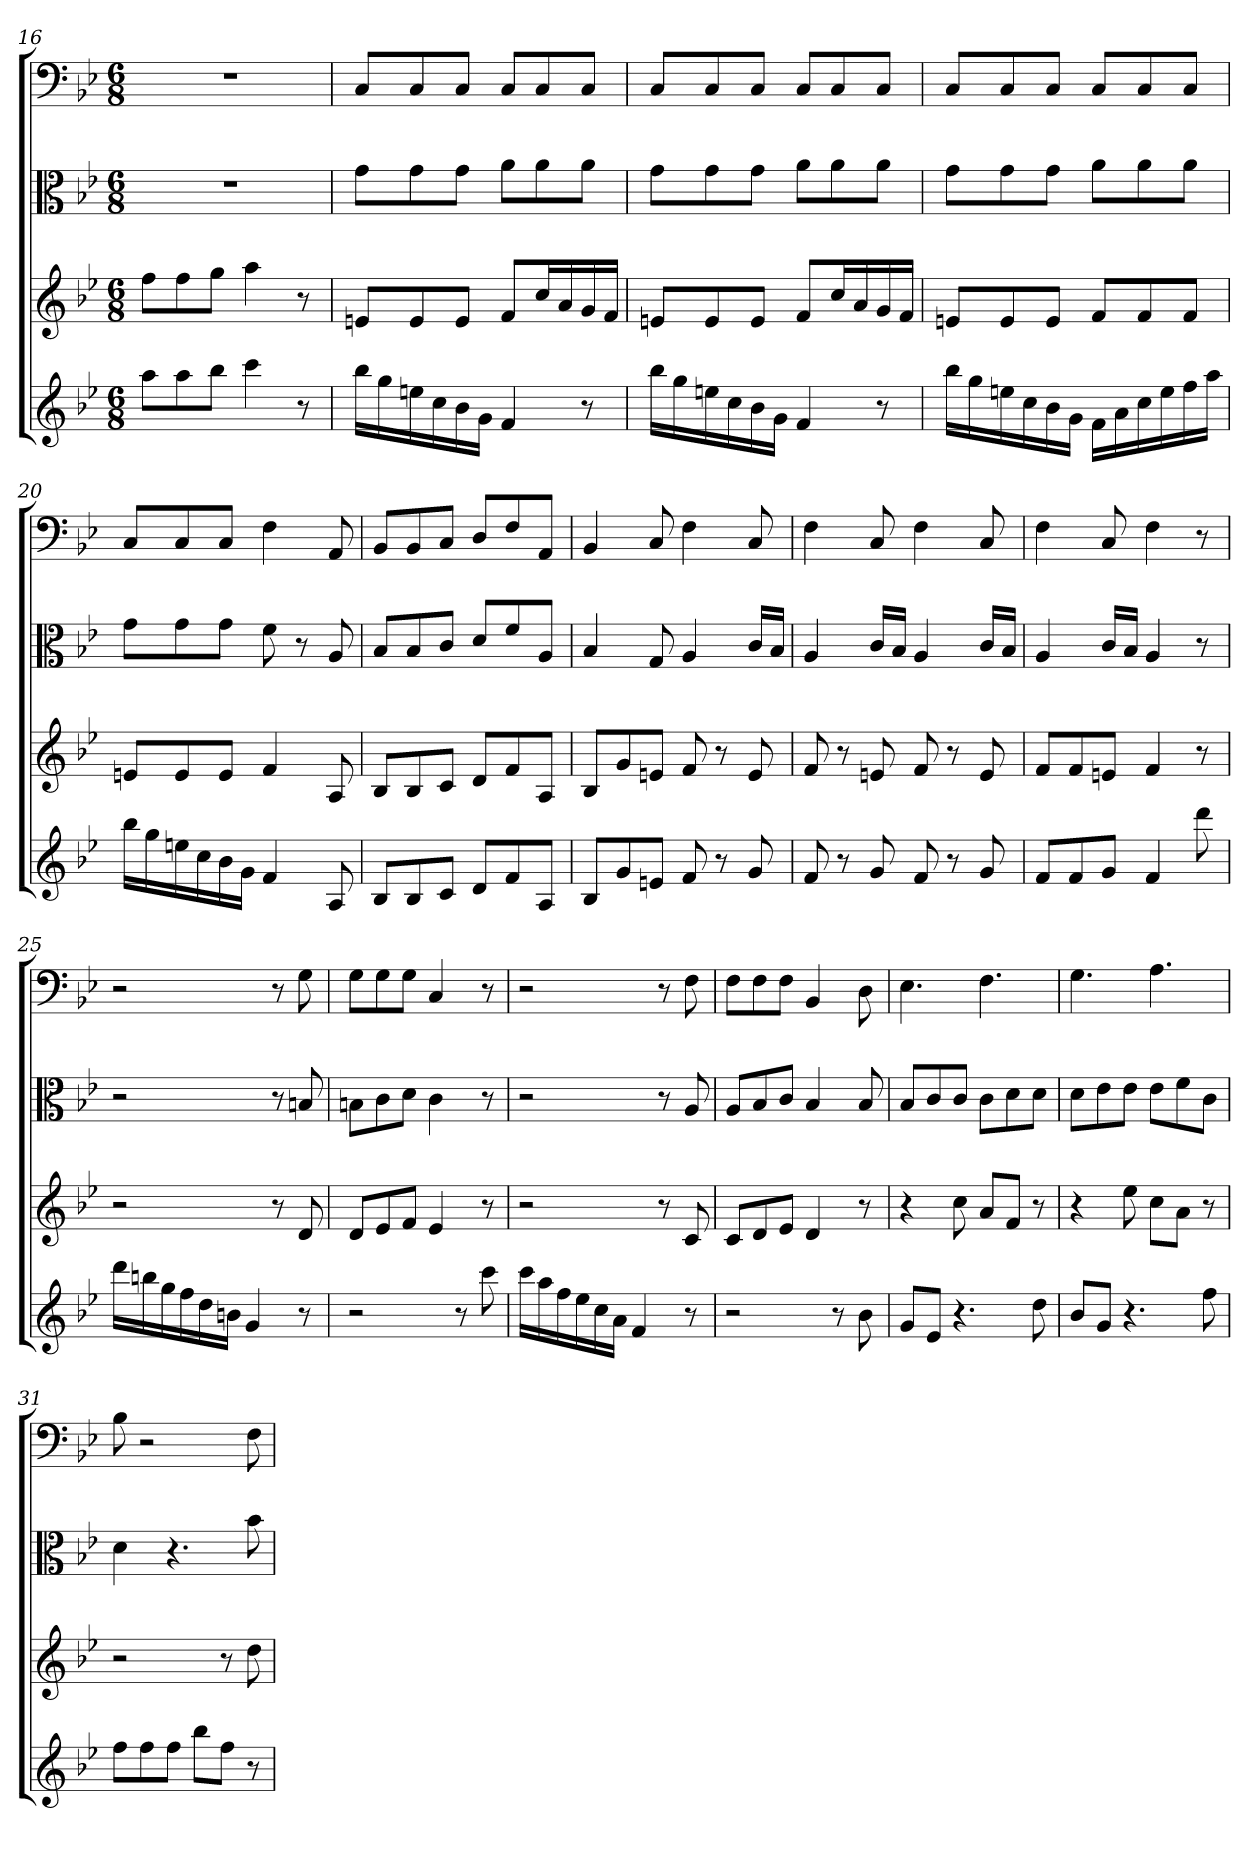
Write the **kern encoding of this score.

**kern	**kern	**kern	**kern
*part4	*part3	*part2	*part1
*staff4	*staff3	*staff2	*staff1
*	*	*clefC3	*clefF4
*k[b-e-]	*k[b-e-]	*k[b-e-]	*k[b-e-]
*B-:	*B-:	*B-:	*B-:
*M6/8	*M6/8	*M6/8	*M6/8
=16	=16	=16	=16
8aaL	8ffL	2.r	2.r
8aa	8ff	.	.
8bb-J	8ggJ	.	.
4ccc	4aa	.	.
8r	8r	.	.
=17	=17	=17	=17
16bb-LL	8enL	8g\L	8C/L
16gg	.	.	.
16een	8e	8g\	8C/
16cc	.	.	.
16b-	8eJ	8g\J	8C/J
16gJJ	.	.	.
4f	8fL	8a\L	8C/L
.	16ccL	8a\	8C/
.	16a	.	.
8r	16g	8a\J	8C/J
.	16fJJ	.	.
=18	=18	=18	=18
16bb-LL	8enL	8g\L	8C/L
16gg	.	.	.
16een	8e	8g\	8C/
16cc	.	.	.
16b-	8eJ	8g\J	8C/J
16gJJ	.	.	.
4f	8fL	8a\L	8C/L
.	16ccL	8a\	8C/
.	16a	.	.
8r	16g	8a\J	8C/J
.	16fJJ	.	.
=19	=19	=19	=19
16bb-LL	8enL	8g\L	8C/L
16gg	.	.	.
16een	8e	8g\	8C/
16cc	.	.	.
16b-	8eJ	8g\J	8C/J
16gJJ	.	.	.
16fLL	8fL	8a\L	8C/L
16a	.	.	.
16cc	8f	8a\	8C/
16ee	.	.	.
16ff	8fJ	8a\J	8C/J
16aaJJ	.	.	.
=20	=20	=20	=20
16bb-LL	8enL	8g\L	8C/L
16gg	.	.	.
16een	8e	8g\	8C/
16cc	.	.	.
16b-	8eJ	8g\J	8C/J
16gJJ	.	.	.
4f	4f	8f	4F
.	.	8r	.
8A	8A	8A	8AA
=21	=21	=21	=21
8B-L	8B-L	8B-/L	8BB-/L
8B-	8B-	8B-/	8BB-/
8cJ	8cJ	8c/J	8C/J
8dL	8dL	8d/L	8D/L
8f	8f	8f/	8F/
8AJ	8AJ	8A/J	8AA/J
=22	=22	=22	=22
8B-L	8B-L	4B-	4BB-
8g	8g	.	.
8enJ	8enJ	8G	8C
8f	8f	4A	4F
8r	8r	.	.
8g	8e	16c/LL	8C
.	.	16B-/JJ	.
=23	=23	=23	=23
8f	8f	4A	4F
8r	8r	.	.
8g	8en	16c/LL	8C
.	.	16B-/JJ	.
8f	8f	4A	4F
8r	8r	.	.
8g	8e	16c/LL	8C
.	.	16B-/JJ	.
=24	=24	=24	=24
8fL	8fL	4A	4F
8f	8f	.	.
8gJ	8enJ	16c/LL	8C
.	.	16B-/JJ	.
4f	4f	4A	4F
8ddd	8r	8r	8r
=25	=25	=25	=25
16dddLL	2r	2r	2r
16bbn	.	.	.
16gg	.	.	.
16ff	.	.	.
16dd	.	.	.
16bnJJ	.	.	.
4g	.	.	.
.	8r	8r	8r
8r	8d	8Bn	8G
=26	=26	=26	=26
2r	8dL	8Bn\L	8G\L
.	8e-	8c\	8G\
.	8fJ	8d\J	8G\J
.	4e-	4c	4C
8r	.	.	.
8ccc	8r	8r	8r
=27	=27	=27	=27
16cccLL	2r	2r	2r
16aa	.	.	.
16ff	.	.	.
16ee-	.	.	.
16cc	.	.	.
16aJJ	.	.	.
4f	.	.	.
.	8r	8r	8r
8r	8c	8A	8F
=28	=28	=28	=28
2r	8cL	8A/L	8F\L
.	8d	8B-/	8F\
.	8e-J	8c/J	8F\J
.	4d	4B-	4BB-
8r	.	.	.
8b-	8r	8B-	8D
=29	=29	=29	=29
8gL	4r	8B-/L	4.E-
8e-J	.	8c/	.
4.r	8cc	8c/J	.
.	8aL	8c\L	4.F
.	8fJ	8d\	.
8dd	8r	8d\J	.
=30	=30	=30	=30
8b-L	4r	8d\L	4.G
8gJ	.	8e-\	.
4.r	8ee-	8e-\J	.
.	8ccL	8e-\L	4.A
.	8aJ	8f\	.
8ff	8r	8c\J	.
=31	=31	=31	=31
8ffL	2r	4d	8B-
8ff	.	.	2r
8ffJ	.	4.r	.
8bb-L	.	.	.
8ffJ	8r	.	.
8r	8dd	8b-	8F
=	=	=	=
*-	*-	*-	*-
